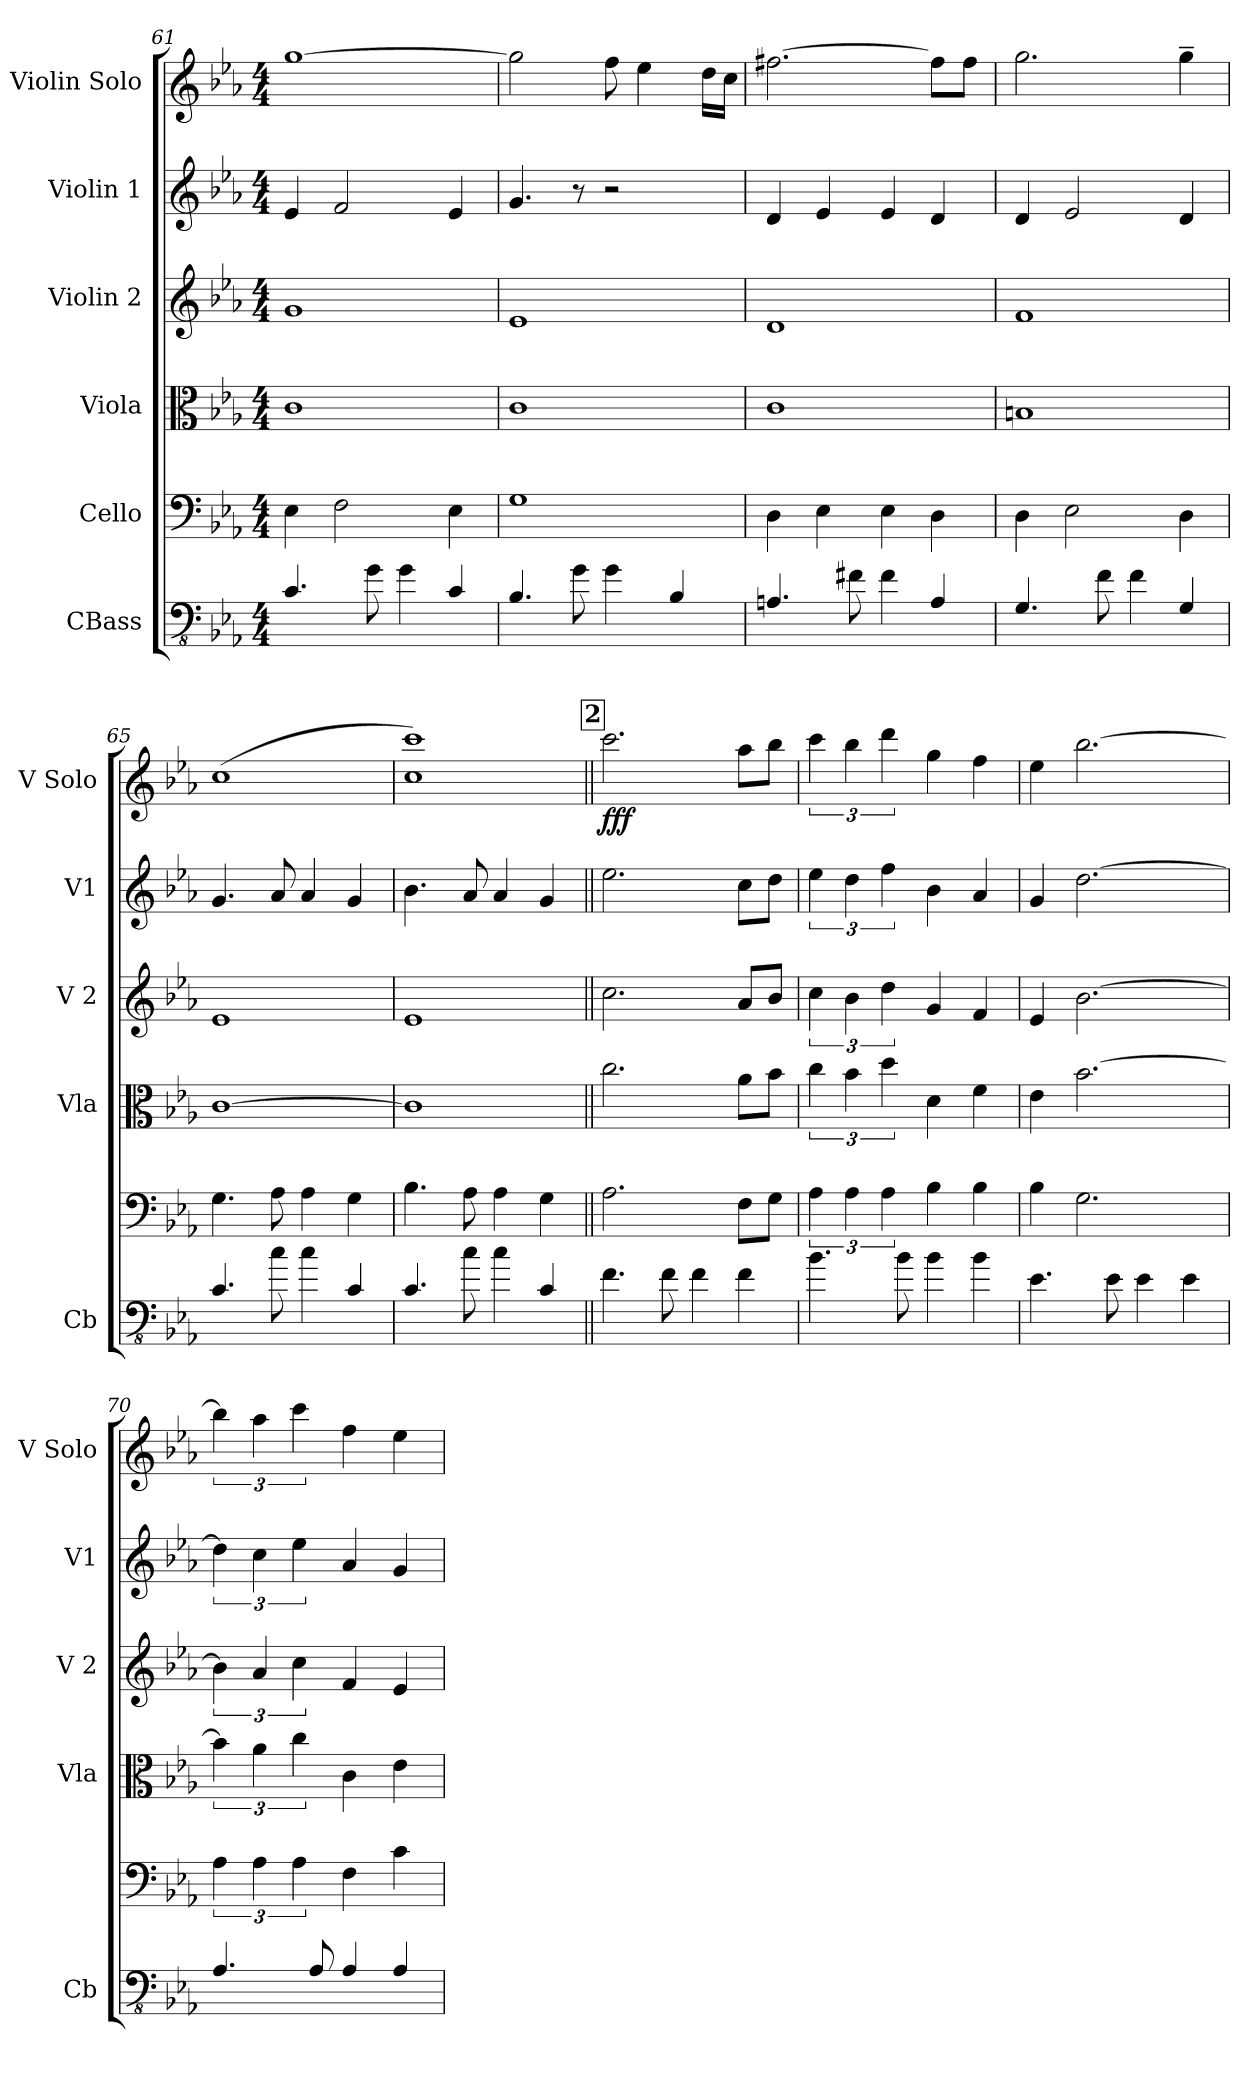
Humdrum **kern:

**kern	**kern	**kern	**kern	**kern	**kern	**dynam
*part6	*part5	*part4	*part3	*part2	*part1	*part1
*staff6	*staff5	*staff4	*staff3	*staff2	*staff1	*staff1
*I"CBass	*I"Cello	*I"Viola	*I"Violin 2	*I"Violin 1	*I"Violin Solo	*
*I'Cb	*	*I'Vla	*I'V 2	*I'V1	*I'V Solo	*
*clefFv4	*clefF4	*clefC3	*clefG2	*clefG2	*clefG2	*
*ITrd7c12	*	*	*	*	*	*
*k[b-e-a-]	*k[b-e-a-]	*k[b-e-a-]	*k[b-e-a-]	*k[b-e-a-]	*k[b-e-a-]	*
*M4/4	*M4/4	*M4/4	*M4/4	*M4/4	*M4/4	*
=61	=61	=61	=61	=61	=61	=61
4.CC/	4E-\	1c	1g	4e-/	[1gg	.
.	2F\	.	.	2f/	.	.
8GG\	.	.	.	.	.	.
4GG\	.	.	.	.	.	.
4CC/	4E-\	.	.	4e-/	.	.
=62	=62	=62	=62	=62	=62	=62
4.BBB-/	1G	1c	1e-	4.g/	2gg\]	.
8GG\	.	.	.	8r	.	.
4GG\	.	.	.	2r	8ff\	.
.	.	.	.	.	4ee-\	.
4BBB-/	.	.	.	.	.	.
.	.	.	.	.	16dd\LL	.
.	.	.	.	.	16cc\JJ	.
=63	=63	=63	=63	=63	=63	=63
4.AAAn/	4D\	1c	1d	4d/	[2.ff#X\	.
.	4E-\	.	.	4e-/	.	.
8FF#X\	.	.	.	.	.	.
4FF#\	4E-\	.	.	4e-/	.	.
4AAA/	4D\	.	.	4d/	8ff#\L]	.
.	.	.	.	.	8ff#\J	.
=64	=64	=64	=64	=64	=64	=64
4.GGG/	4D\	1Bn	1f	4d/	2.gg\	.
.	2E-\	.	.	2e-/	.	.
8FF\	.	.	.	.	.	.
4FF\	.	.	.	.	.	.
4GGG/	4D\	.	.	4d/	4gg~\	.
=65	=65	=65	=65	=65	=65	=65
4.CC/	4.G\	[1c	1e-	4.g/	(1cc	.
8C\	8A-\	.	.	8a-/	.	.
4C\	4A-\	.	.	4a-/	.	.
4CC/	4G\	.	.	4g/	.	.
!!LO:PB:g=z
=66	=66	=66	=66	=66	=66	=66
4.CC/	4.B-\	1c]	1e-	4.b-\	1cc 1ccc)	.
8C\	8A-\	.	.	8a-/	.	.
4C\	4A-\	.	.	4a-/	.	.
4CC/	4G\	.	.	4g/	.	.
!!LO:REH:place=s1:a:B:fs=14:t=2
=67||	=67||	=67||	=67||	=67||	=67||	=67||
!	!	!	!	!	!	!LO:DY:b
!	!	!	!	!	!	!LO:DY:n=1:b
4.FF\	2.A-\	2.cc\	2.cc\	2.ee-\	2.ccc\	f ff
8FF\	.	.	.	.	.	.
4FF\	.	.	.	.	.	.
4FF\	8F\L	8a-\L	8a-/L	8cc\L	8aa-\L	.
.	8G\J	8b-\J	8b-/J	8dd\J	8bb-\J	.
=68	=68	=68	=68	=68	=68	=68
4.BB-\	6A-\	6cc\	6cc\	6ee-\	6ccc\	.
.	6A-\	6b-\	6b-\	6dd\	6bb-\	.
.	6A-\	6dd\	6dd\	6ff\	6ddd\	.
8BB-\	.	.	.	.	.	.
4BB-\	4B-\	4d\	4g/	4b-\	4gg\	.
4BB-\	4B-\	4f\	4f/	4a-/	4ff\	.
=69	=69	=69	=69	=69	=69	=69
4.EE-\	4B-\	4e-\	4e-/	4g/	4ee-\	.
.	2.G\	[2.b-\	[2.b-\	[2.dd\	[2.bb-\	.
8EE-\	.	.	.	.	.	.
4EE-\	.	.	.	.	.	.
4EE-\	.	.	.	.	.	.
=70	=70	=70	=70	=70	=70	=70
4.AAA-/	6A-\	6b-\]	6b-\]	6dd\]	6bb-\]	.
.	6A-\	6a-\	6a-/	6cc\	6aa-\	.
.	6A-\	6cc\	6cc\	6ee-\	6ccc\	.
8AAA-/	.	.	.	.	.	.
4AAA-/	4F\	4c\	4f/	4a-/	4ff\	.
4AAA-/	4c\	4e-\	4e-/	4g/	4ee-\	.
=	=	=	=	=	=	=
*-	*-	*-	*-	*-	*-	*-
